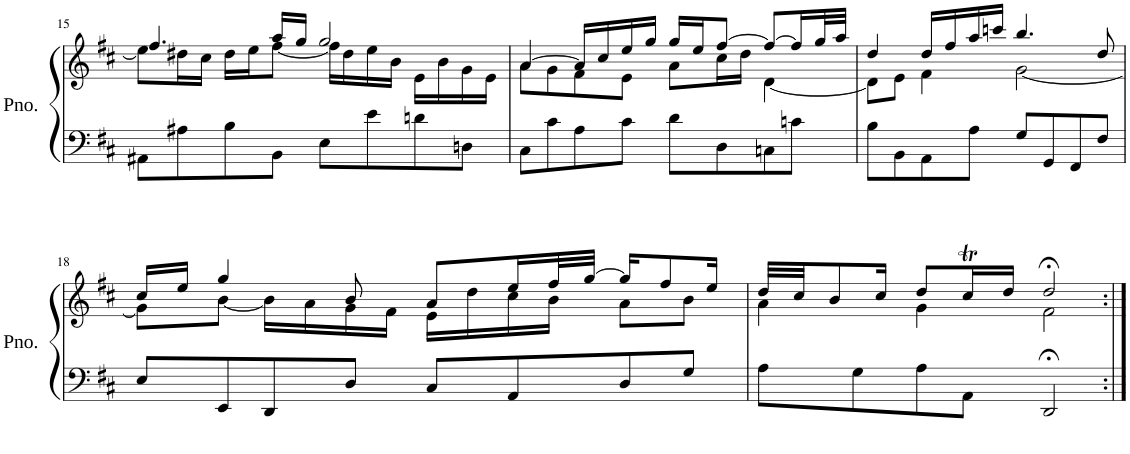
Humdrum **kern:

**kern	**kern
*part1	*part1
*staff2	*staff1
*I"Piano	*
*I'Pno.	*
!!LO:PB:g=z
*clefF4	*clefG2
*k[f#c#]	*k[f#c#]
*M4/4	*M4/4
*met(c)	*met(c)
=15	=15
*	*^
8AA#X\L	4.ff#/	8ee\L]
8A#X\	.	16dd#X\L
.	.	16cc#\JJ
8B\	.	16dd#\LL
.	.	16ee\J
8BB\J	16aa/LL	[8ff#\J
.	16gg/JJ	.
8E\L	2gg/	16ff#\LL]
.	.	16dd#\
8e\	.	16ee\
.	.	16b\JJ
8dn\	.	16e\LL
.	.	16b\
8Dn\J	.	16g\
.	.	16e\JJ
=16	=16	=16
8C#\L	[4a/	8a\L
8c#\	.	8g\
8A\	16a/LL]	8f#\
.	16cc#/	.
8c#\J	16ee/	8e\J
.	16gg/JJ	.
8d\L	16gg/LL	8a\L
.	16ee/J	.
8D\	[8ff#/J	16cc#\L
.	.	16dd\JJ
8Cn\	8ff#/L_	[4d\
8cn\J	16ff#/L]	.
.	32gg/L	.
.	32aa/JJJ	.
=17	=17	=17
8B\L	4dd/	8d\L]
8BB\	.	8e\J
8AA\	16dd/LL	4f#\
.	16ff#/	.
8A\J	16aa/	.
.	16cccn/JJ	.
8G/L	4.bb/	[2g\
8GG/	.	.
8FF#/	.	.
8F#/J	8dd/	.
!!LO:LB:g=z	!!
=18	=18	=18
8E/L	16cc#/LL	8g\L]
.	16ee/JJ	.
8EE/	4gg/	[8b\J
8DD/	.	16b\LL]
.	.	16a\
8D/J	8b/	16g\
.	.	16f#\JJ
8C#/L	8a/L	16e\LL
.	.	16dd\
8AA/	16ee/L	16cc#\
.	32ff#/L	16b\JJ
.	[32gg/JJJ	.
8D/	16gg/KL]	8a\L
.	8ff#/	.
8G/J	.	8b\J
.	16ee/Jk	.
=19	=19	=19
8A\L	32dd/LLL	4a\
.	32cc#/JJ	.
.	8b/	.
8G\	.	.
.	16cc#/Jk	.
8A\	8dd/L	4g\
8AA\J	16cc#t/L	.
.	16dd/JJ	.
2DD;</	2dd;</	2f#\
*	*v	*v
=:|!	=:|!
*-	*-
